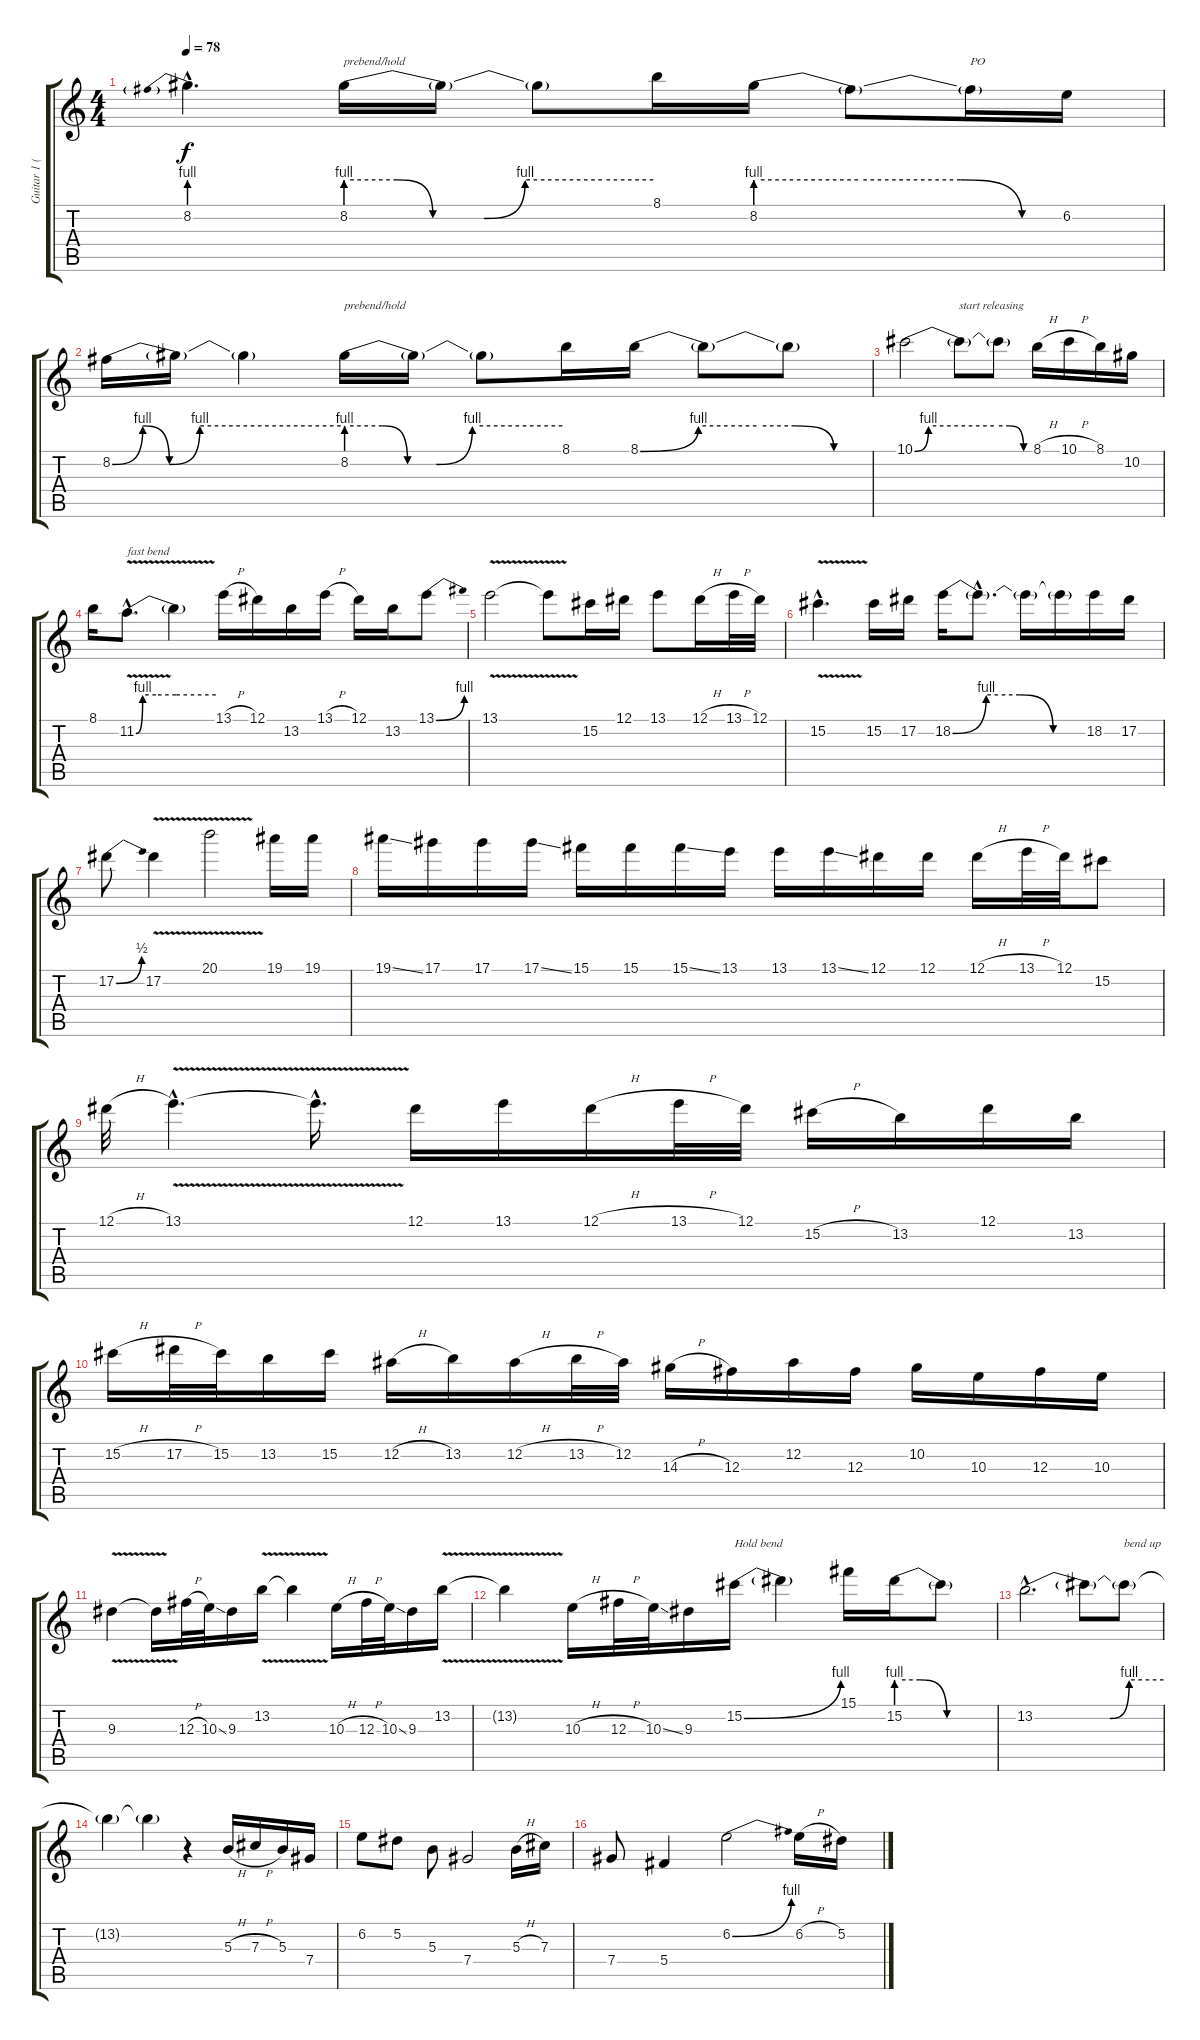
\track ("Guitar 1 (Slash)" "Guitar 1 (") {instrument distortionguitar}
\staff {score tabs}
\tuning (Eb4 Bb3 Gb3 Db3 Ab2 Eb2) {hide}
\ts (4 4)
\tempo 78
\clef g2
\ks c
8.2{be (prebend 0 4 60 4) hac}.4{d dy f} 8.2{be (custom 0 4 10 4 17 0 27 0 35 4 50 4 60 4)}.16{txt "prebend/hold"} 8.2{t}.16 8.2{t}.8 8.1.16 8.2{be (custom 0 4 20 4 40 4 52 0 60 0)}.16 8.2{t}.8 8.2{t}.16{txt "PO"} 6.2.16 |
8.2{be (custom 0 0 8 4 15 0 23 4 60 4)}.16 8.2{t}.16 8.2{t}.4 8.2{be (custom 0 4 10 4 17 0 25 0 35 4 60 4)}.16{txt "prebend/hold"} 8.2{t}.16 8.2{t}.8 8.1.16 8.1{be (custom 0 0 15 4 30 4 40 4 50 0 60 0)}.16 8.1{t}.8 8.1{t}.8 |
10.1{be (custom 0 0 7 4 40 4 48 4 55 0 60 0)}.2 10.1{t}.8{txt "start releasing"} 10.1{t}.8 8.1{h}.16 10.1{h}.16 8.1.16 10.2.16 |
8.1.16 11.2{be (custom 0 0 5 4 15 4 30 4 60 4) v hac}.8{d txt "fast bend"} 11.2{t}.4 13.1{h}.16 12.1.16 13.2.16 13.1{h}.16 12.1.16 13.2.16 13.1{be (bend 0 0 60 4)}.8 |
13.1{v}.2 13.1{t}.8 15.2.16 12.1.16 13.1.8 12.1{h}.16 13.1{h}.32 12.1.32 |
15.2{v hac}.4{d} 15.2.16 17.2.16 18.2{be (custom 0 0 15 4 30 4 45 0 60 0)}.16 18.2{hac t}.8{d} 18.2{t}.16 18.2{t}.16 18.2.16 17.2.16 |
17.2{be (bend 0 0 60 2)}.8 17.2{v}.4 20.1{v}.2 19.1.16 19.1.16 |
19.1{ss}.16 17.1.16 17.1.16 17.1{ss}.16 15.1.16 15.1.16 15.1{ss}.16 13.1.16 13.1.16 13.1{ss}.16 12.1.16 12.1.16 12.1{h}.16 13.1{h}.32 12.1.32 15.2.8 |
12.1{h}.32 13.1{v hac}.4{d} 13.1{hac t}.16{d} 12.1.16 13.1.16 12.1{h}.16 13.1{h}.32 12.1.32 15.2{h}.16 13.2.16 12.1.16 13.2.16 |
15.2{h}.16 17.2{h}.32 15.2.32 13.2.16 15.2.16 12.2{h}.16 13.2.16 12.2{h}.16 13.2{h}.32 12.2.32 14.3{h}.16 12.3.16 12.2.16 12.3.16 10.2.16 10.3.16 12.3.16 10.3.16 |
9.3{v}.4 9.3{t}.16 12.3{h}.32 10.3{ss}.32 9.3.16 13.2{v}.16 13.2{t}.4 10.3{h}.16 12.3{h}.32 10.3{ss}.32 9.3.16 13.2{v}.16 |
13.2{t}.4 10.3{h}.16 12.3{h}.32 10.3{ss}.32 9.3.16 15.2{be (bend 0 0 60 4)}.16{txt "Hold bend"} 15.2{t}.4 15.1.16 15.2{be (custom 0 4 14 4 30 0 60 0)}.16 15.2{t}.8 |
13.2{be (custom 0 0 35 0 44 4 60 4) hac}.2{d} 13.2{t}.8 13.2{t}.8{txt "bend up"} |
13.2{t}.4 13.2{t}.4 r.4 5.3{h}.16 7.3{h}.16 5.3.16 7.4.16 |
6.2.8 5.2.8 5.3.8 7.4.2 5.3{h}.16 7.3.16 |
7.4.8 5.4.4 6.2{be (bend 0 0 60 4)}.2 6.2{h}.16 5.2.16
